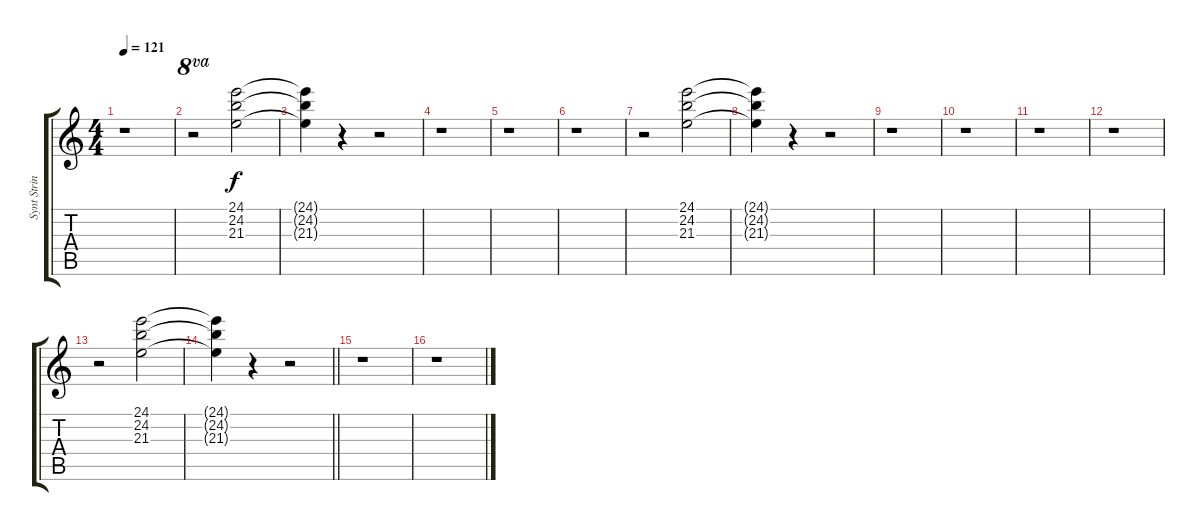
\track ("Synt String 5" "Synt Strin") {instrument pad8sweep}
\staff {score tabs}
\tuning (E4 B3 G3 D3 A2 E2) {hide}
\ts (4 4)
\tempo 121
\clef g2
\ks c
r.1{dy f} |
r.2{ot 8va} (24.1 24.2 21.3).2 |
(24.1{t} 24.2{t} 21.3{t}).4 r.4 r.2 |
r.1 |
r.1 |
r.1 |
r.2 (24.1 24.2 21.3).2 |
(24.1{t} 24.2{t} 21.3{t}).4 r.4 r.2 |
r.1 |
r.1 |
r.1 |
r.1 |
r.2 (24.1 24.2 21.3).2 |
\barLineRight lightlight
(24.1{t} 24.2{t} 21.3{t}).4 r.4 r.2 |
r.1 |
r.1
